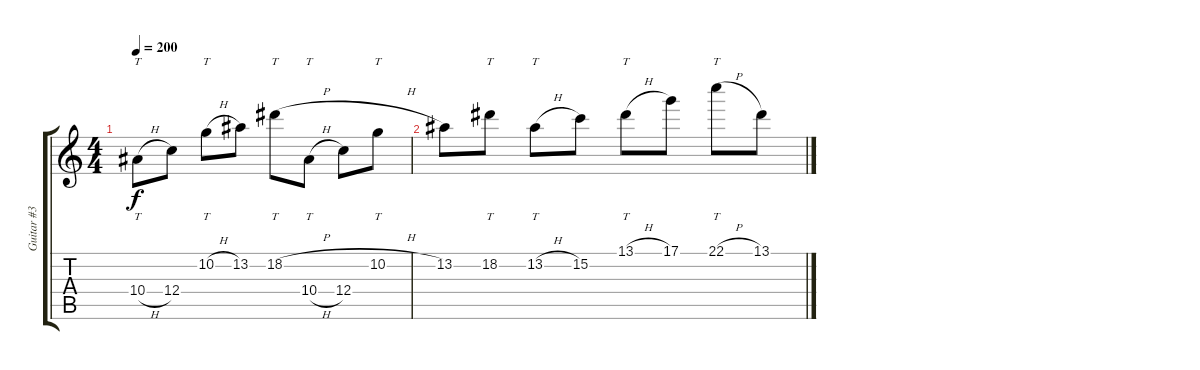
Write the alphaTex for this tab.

\track ("Guitar #3" "Guitar #3") {instrument distortionguitar}
\staff {score tabs}
\tuning (D4 A3 F3 C3 G2 C2) {hide}
\ts (4 4)
\tempo 200
\clef g2
\ks c
10.4{h}.8{tt dy f} 12.4.8 10.2{h}.8{tt} 13.2.8 18.2{h}.8{tt} 10.4{h}.8{tt} 12.4.8 10.2{h}.8{tt} |
13.2.8 18.2.8{tt} 13.2{h}.8{tt} 15.2.8 13.1{h}.8{tt} 17.1.8 22.1{h}.8{tt} 13.1.8
